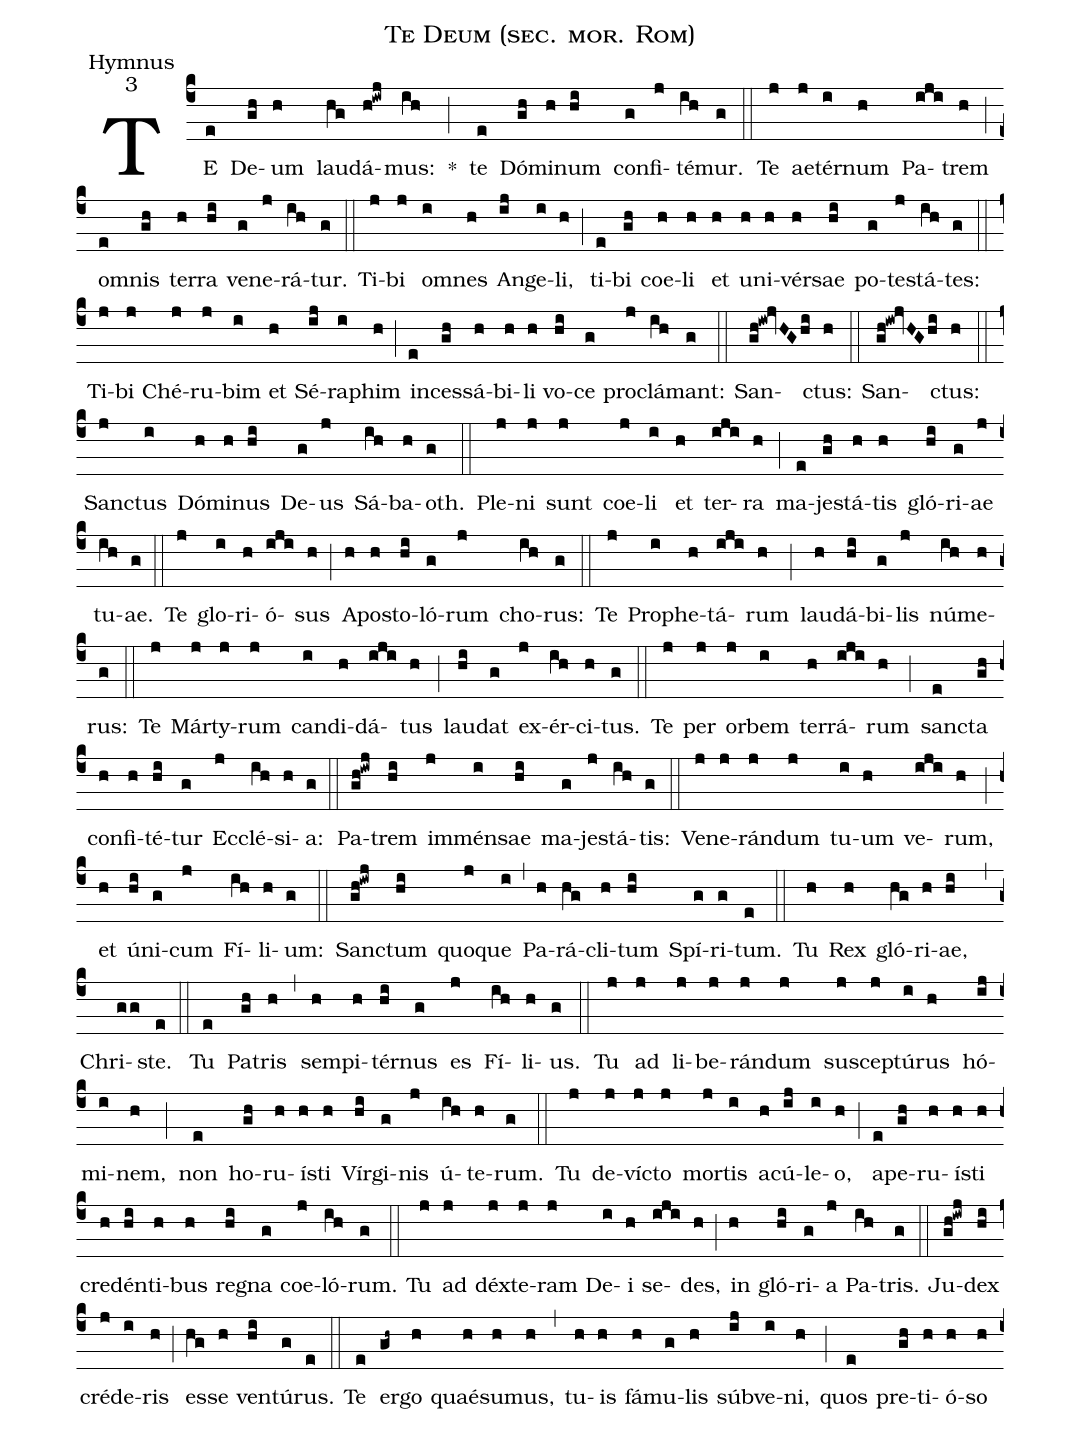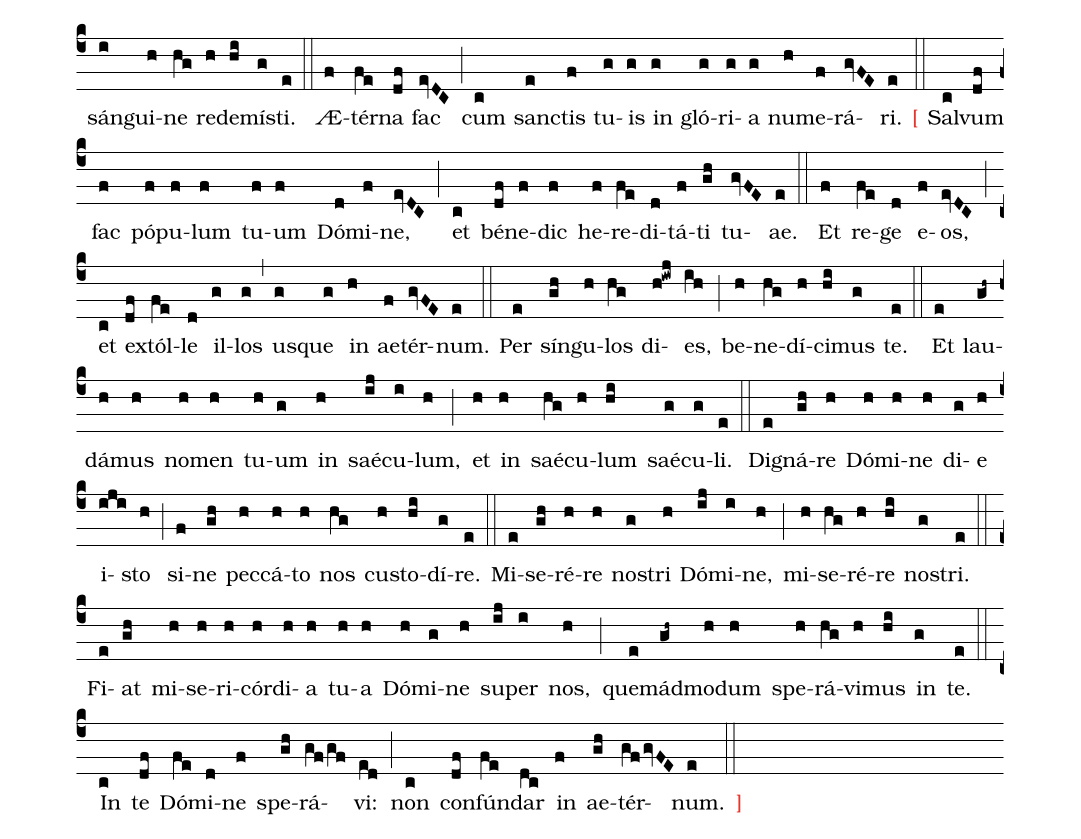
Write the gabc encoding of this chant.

name:Te Deum (sec. mor. Rom);
office-part:Hymnus;
mode:3;
%%
(c4) TE(e) De(gh)um(h) lau(hg)dá(h!iwj)mus:(ih) *(;) te(e) Dó(gh)mi(h)num(hi) con(g)fi(j)té(ih)mur.(g) (::) Te(j) ae(j)tér(i)num(h) Pa(iji)trem(h) (;) o(e)mnis(gh) ter(h)ra(hi) ve(g)ne(j)rá(ih)tur.(g) (::) Ti(j)bi(j) o(i)mnes(h) An(ij)ge(i)li,(h) (;) ti(e)bi(gh) coe(h)li(h) et(h) u(h)ni(h)vér(h)sae(hi) po(g)te(j)stá(ih)tes:(g) (::) Ti(j)bi(j) Ché(j)ru(j)bim(i) et(h) Sé(ij)ra(i)phim(h) (;) in(e)ces(gh)sá(h)bi(h)li(h) vo(hi)ce(g) pro(j)clá(ih)mant:(g) (::) San(gh!iw!jvHGhi)ctus:(h) (::) San(gh!iw!jvHGhi)ctus:(h) (::) San(j)ctus(i) Dó(h)mi(h)nus(hi) De(g)us(j) Sá(ih)ba(h)oth.(g) (::) Ple(j)ni(j) sunt(j) coe(j)li(i) et(h) ter(iji)ra(h) (;) ma(e)je(gh)stá(h)tis(h) gló(hi)ri(g)ae(j) tu(ih)ae.(g) (::) Te(j) glo(i)ri(h)ó(iji)sus(h) (;) A(h)po(h)sto(hi)ló(g)rum(j) cho(ih)rus:(g) (::) Te(j) Pro(i)phe(h)tá(iji)rum(h) (;) lau(h)dá(hi)bi(g)lis(j) nú(ih)me(h)rus:(g) (::) Te(j) Már(j)ty(j)rum(j) can(i)di(h)dá(iji)tus(h) (;) lau(hi)dat(g) ex(j)ér(ih)ci(h)tus.(g) (::) Te(j) per(j) or(j)bem(i) ter(h)rá(iji)rum(h) (;) san(e)cta(gh) con(h)fi(h)té(hi)tur(g) Ec(j)clé(ih)si(h)a:(g) (::) Pa(gh!iwj)trem(hi) im(j)mén(i)sae(hi) ma(g)je(j)stá(ih)tis:(g) (::) Ve(j)ne(j)rán(j)dum(j) tu(i)um(h) ve(iji)rum,(h) (;) et(h) ú(hi)ni(g)cum(j) Fí(ih)li(h)um:(g) (::) San(gh!iwj)ctum(hi) quo(j)que(i) (,) Pa(h)rá(hg)cli(h)tum(hi) Spí(g)ri(g)tum.(e) (::) Tu(h) Rex(h) gló(hg)ri(h)ae,(hi) (,) Chri(gg)ste.(e) (::) Tu(e) Pa(gh)tris(h) (,) sem(h)pi(h)tér(hi)nus(g) es(j) Fí(ih)li(h)us.(g) (::) Tu(j) ad(j) li(j)be(j)rán(j)dum(j) su(j)sce(j)ptú(i)rus(h) hó(ij)mi(i)nem,(h) (;) non(e) ho(gh)ru(h)í(h)sti(h) Vír(hi)gi(g)nis(j) ú(ih)te(h)rum.(g) (::) Tu(j) de(j)ví(j)cto(j) mor(j)tis(i) a(h)cú(ij)le(i)o,(h) (;) a(e)pe(gh)ru(h)í(h)sti(h) cre(h)dén(hi)ti(h)bus(h) re(hi)gna(g) coe(j)ló(ih)rum.(g) (::) Tu(j) ad(j) déx(j)te(j)ram(j) De(i)i(h) se(iji)des,(h) (;) in(h) gló(hi)ri(g)a(j) Pa(ih)tris.(g) (::) Ju(gh!iwj)dex(hi) cré(j)de(i)ris(h) (;) es(hg)se(h) ven(hi)tú(g)rus.(e) (::) Te(e) er(gh~)go(h) quaé(h)su(h)mus,(h) (,) tu(h)is(h) fá(h)mu(g)lis(h) súb(ij)ve(i)ni,(h) (;) quos(e) pre(gh)ti(h)ó(h)so(h) sán(i)gui(h)ne(hg) re(h)de(hi)mí(g)sti.(e) (::) Æ(f)tér(fe)na(df) fac(evDC) (;) cum(c) san(e)ctis(f) tu(g)is(g) in(g) gló(g)ri(g)a(g) nu(h)me(f)rá(gvFE)ri.(e)

<c><v>[</v></c>(::)

Sal(c)vum(df) fac(f) pó(f)pu(f)lum(f) tu(f)um(f) Dó(d)mi(f)ne,(evDC) (;) et(c) bé(df)ne(f)dic(f) he(f)re(fe)di(d)tá(f)ti(gh) tu(gvFE)ae.(e) (::) Et(f) re(fe)ge(d) e(f)os,(evDC) (;) et(c) ex(df)tól(fe)le(d) il(g)los(g) (,) us(g)que(g) in(h) ae(f)tér(gvFE)num.(e) (::) Per(e) sín(gh)gu(h)los(hg) di(h!iwj)es,(ih) (;) be(h)ne(hg)dí(h)ci(hi)mus(g) te.(e) (::) Et(e) lau(gh~)dá(h)mus(h) no(h)men(h) tu(h)um(g) in(h) saé(ij)cu(i)lum,(h) (;) et(h) in(h) saé(hg)cu(h)lum(hi) saé(g)cu(g)li.(e) (::) Di(e)gná(gh)re(h) Dó(h)mi(h)ne(h) di(g)e(h) i(iji)sto(h) (;) si(f)ne(gh) pec(h)cá(h)to(h) nos(hg) cu(h)sto(hi)dí(g)re.(e) (::) Mi(e)se(gh)ré(h)re(h) no(g)stri(h) Dó(ij)mi(i)ne,(h) (;) mi(h)se(hg)ré(h)re(hi) no(g)stri.(e) (::) Fi(e)at(gh) mi(h)se(h)ri(h)cór(h)di(h)a(h) tu(h)a(h) Dó(h)mi(g)ne(h) su(ij)per(i) nos,(h) (;) que(e)mád(gh~)mo(h)dum(h) spe(h)rá(hg)vi(h)mus(hi) in(g) te.(e) (::) In(c) te(df) Dó(fe)mi(d)ne(f) spe(gh)rá(gf/gf)vi:(ed) (;) non(c) con(df)fún(fe)dar(dc) in(f) ae(gh)tér(gfgvFE)num.(e)

<c><v>]</v></c>(::)
